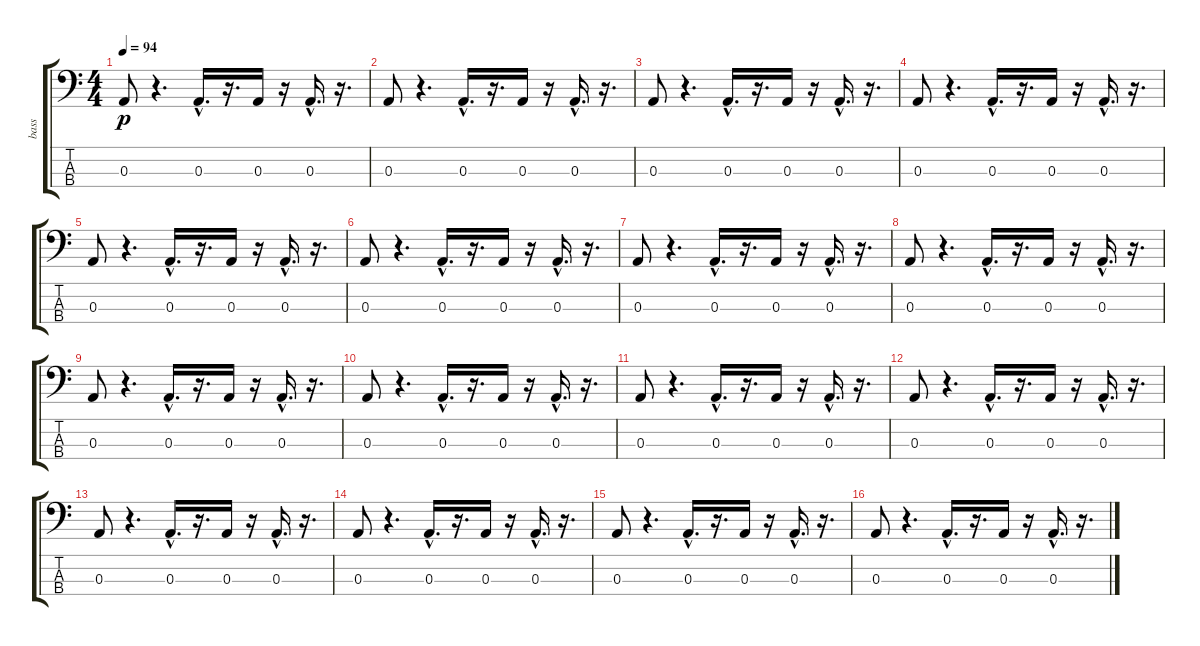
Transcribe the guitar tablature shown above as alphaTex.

\track ("bass" "bass") {instrument fretlessbass}
\staff {score tabs}
\tuning (G2 D2 A1 E1) {hide}
\ts (4 4)
\tempo 94
\clef f4
\ks c
0.3.8{dy p instrument fretlessbass} r.4{d} 0.3{hac}.16{d} r.16{d} 0.3.16 r.16 0.3{hac}.16{d} r.16{d} |
0.3.8 r.4{d} 0.3{hac}.16{d} r.16{d} 0.3.16 r.16 0.3{hac}.16{d} r.16{d} |
0.3.8 r.4{d} 0.3{hac}.16{d} r.16{d} 0.3.16 r.16 0.3{hac}.16{d} r.16{d} |
0.3.8 r.4{d} 0.3{hac}.16{d} r.16{d} 0.3.16 r.16 0.3{hac}.16{d} r.16{d} |
0.3.8 r.4{d} 0.3{hac}.16{d} r.16{d} 0.3.16 r.16 0.3{hac}.16{d} r.16{d} |
0.3.8 r.4{d} 0.3{hac}.16{d} r.16{d} 0.3.16 r.16 0.3{hac}.16{d} r.16{d} |
0.3.8 r.4{d} 0.3{hac}.16{d} r.16{d} 0.3.16 r.16 0.3{hac}.16{d} r.16{d} |
0.3.8 r.4{d} 0.3{hac}.16{d} r.16{d} 0.3.16 r.16 0.3{hac}.16{d} r.16{d} |
0.3.8 r.4{d} 0.3{hac}.16{d} r.16{d} 0.3.16 r.16 0.3{hac}.16{d} r.16{d} |
0.3.8 r.4{d} 0.3{hac}.16{d} r.16{d} 0.3.16 r.16 0.3{hac}.16{d} r.16{d} |
0.3.8 r.4{d} 0.3{hac}.16{d} r.16{d} 0.3.16 r.16 0.3{hac}.16{d} r.16{d} |
0.3.8 r.4{d} 0.3{hac}.16{d} r.16{d} 0.3.16 r.16 0.3{hac}.16{d} r.16{d} |
0.3.8 r.4{d} 0.3{hac}.16{d} r.16{d} 0.3.16 r.16 0.3{hac}.16{d} r.16{d} |
0.3.8 r.4{d} 0.3{hac}.16{d} r.16{d} 0.3.16 r.16 0.3{hac}.16{d} r.16{d} |
0.3.8 r.4{d} 0.3{hac}.16{d} r.16{d} 0.3.16 r.16 0.3{hac}.16{d} r.16{d} |
0.3.8 r.4{d} 0.3{hac}.16{d} r.16{d} 0.3.16 r.16 0.3{hac}.16{d} r.16{d}
